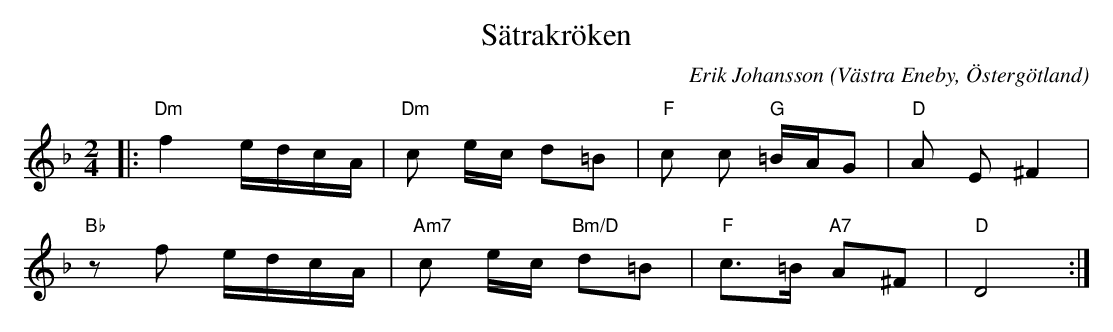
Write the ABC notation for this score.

X:1
T:Sätrakröken
C:Erik Johansson
O:Västra Eneby, Östergötland
Q:90
M:2/4
L:1/8
K:Dm
|:"Dm"f2 e/d/c/A/ |"Dm"c e/c/ d=B| "F" c c "G" =B/A/G | "D" A E ^F2 |
"Bb" zf e/d/c/A/ |"Am7"c e/c/ "Bm/D"d=B| "F" c>=B  "A7" A^F | "D" D4 :|
